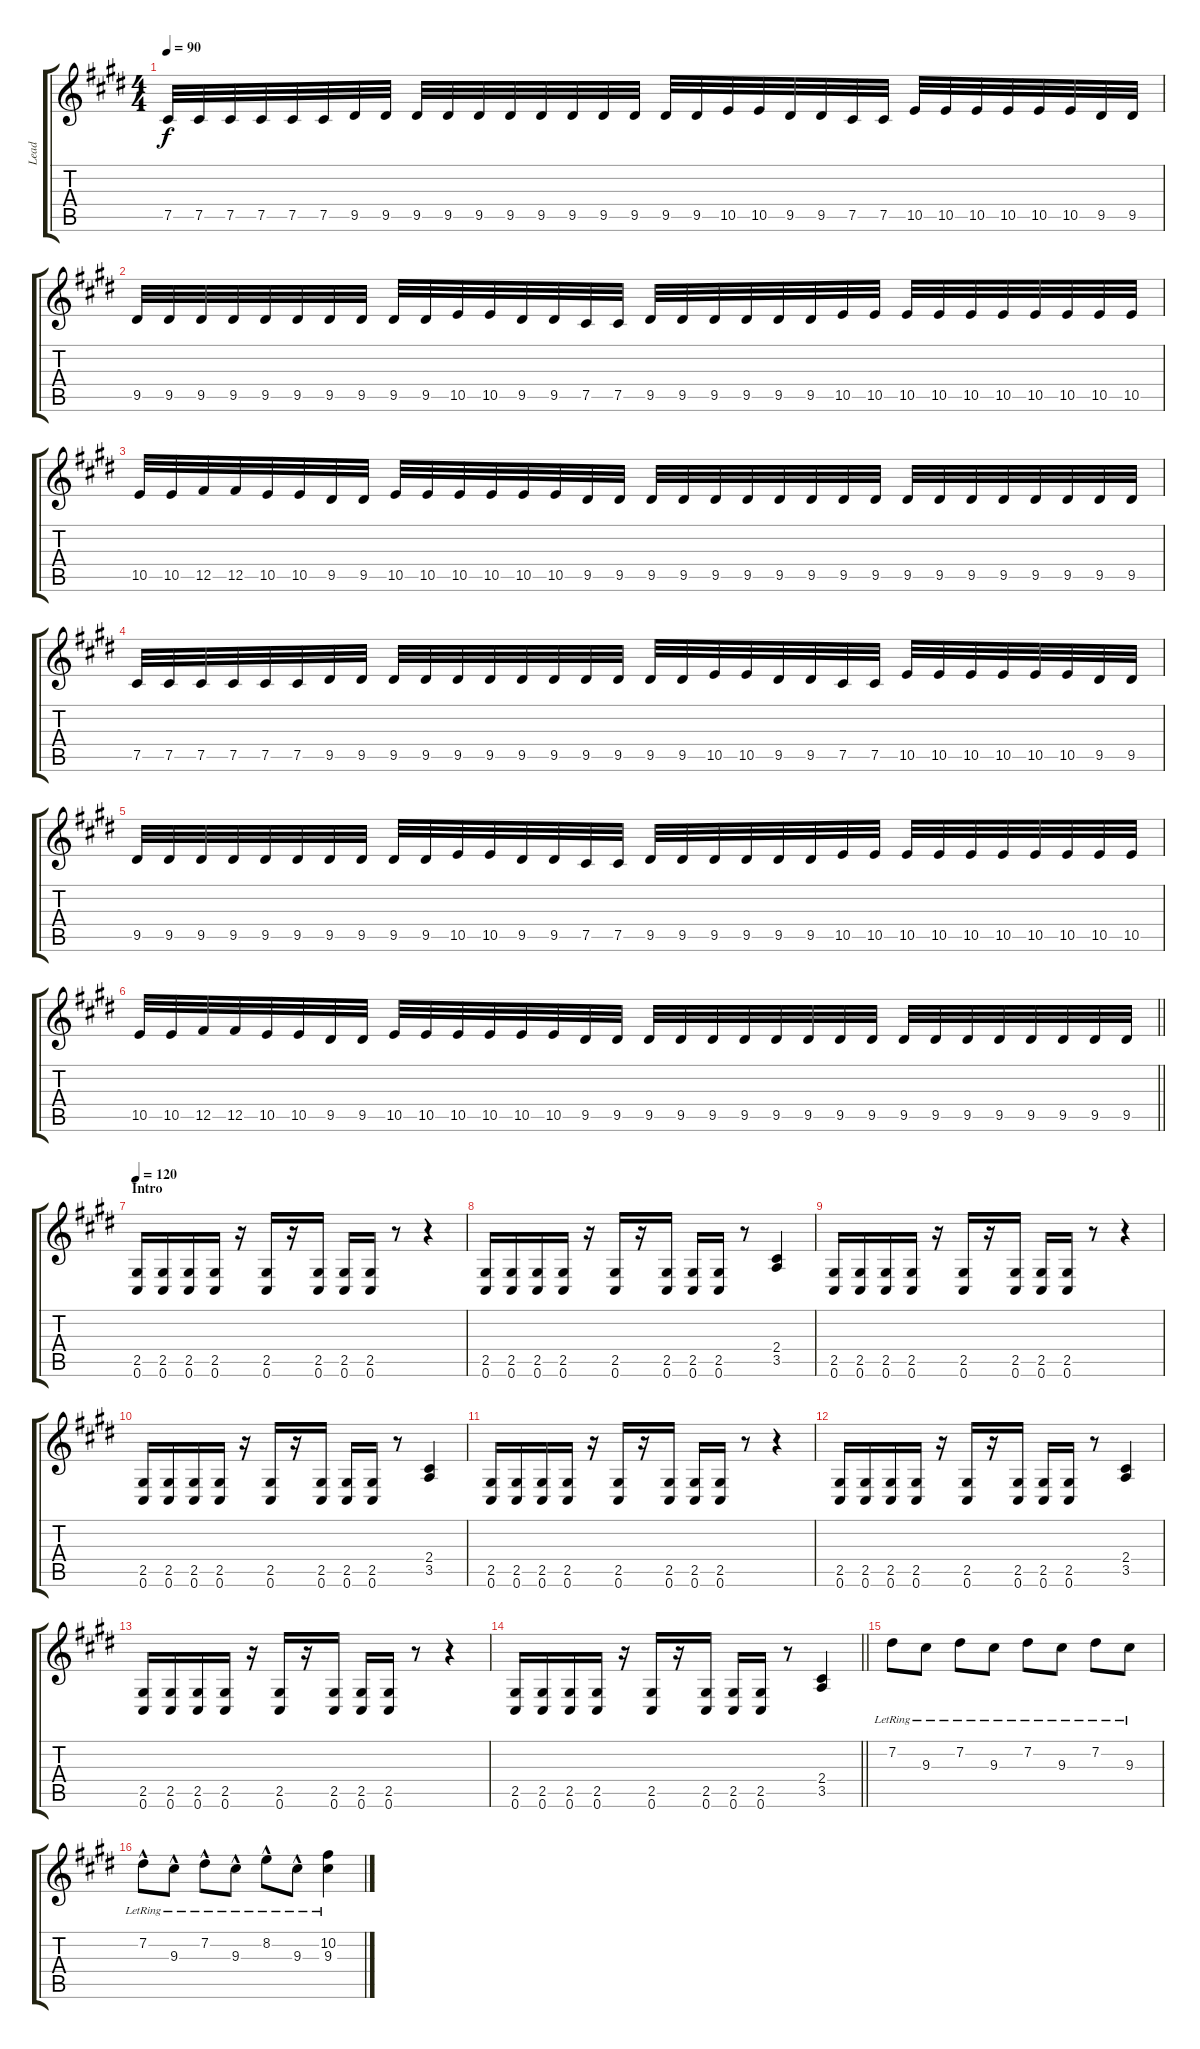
\track ("Lead" "Lead") {instrument overdrivenguitar}
\staff {score tabs}
\tuning (Db4 Ab3 E3 B2 Gb2 Db2) {hide}
\ts (4 4)
\tempo 90
\clef g2
\ks c#minor
7.5.32{dy f} 7.5.32 7.5.32 7.5.32 7.5.32 7.5.32 9.5.32 9.5.32 9.5.32 9.5.32 9.5.32 9.5.32 9.5.32 9.5.32 9.5.32 9.5.32 9.5.32 9.5.32 10.5.32 10.5.32 9.5.32 9.5.32 7.5.32 7.5.32 10.5.32 10.5.32 10.5.32 10.5.32 10.5.32 10.5.32 9.5.32 9.5.32 |
9.5.32 9.5.32 9.5.32 9.5.32 9.5.32 9.5.32 9.5.32 9.5.32 9.5.32 9.5.32 10.5.32 10.5.32 9.5.32 9.5.32 7.5.32 7.5.32 9.5.32 9.5.32 9.5.32 9.5.32 9.5.32 9.5.32 10.5.32 10.5.32 10.5.32 10.5.32 10.5.32 10.5.32 10.5.32 10.5.32 10.5.32 10.5.32 |
10.5.32 10.5.32 12.5.32 12.5.32 10.5.32 10.5.32 9.5.32 9.5.32 10.5.32 10.5.32 10.5.32 10.5.32 10.5.32 10.5.32 9.5.32 9.5.32 9.5.32 9.5.32 9.5.32 9.5.32 9.5.32 9.5.32 9.5.32 9.5.32 9.5.32 9.5.32 9.5.32 9.5.32 9.5.32 9.5.32 9.5.32 9.5.32 |
7.5.32 7.5.32 7.5.32 7.5.32 7.5.32 7.5.32 9.5.32 9.5.32 9.5.32 9.5.32 9.5.32 9.5.32 9.5.32 9.5.32 9.5.32 9.5.32 9.5.32 9.5.32 10.5.32 10.5.32 9.5.32 9.5.32 7.5.32 7.5.32 10.5.32 10.5.32 10.5.32 10.5.32 10.5.32 10.5.32 9.5.32 9.5.32 |
9.5.32 9.5.32 9.5.32 9.5.32 9.5.32 9.5.32 9.5.32 9.5.32 9.5.32 9.5.32 10.5.32 10.5.32 9.5.32 9.5.32 7.5.32 7.5.32 9.5.32 9.5.32 9.5.32 9.5.32 9.5.32 9.5.32 10.5.32 10.5.32 10.5.32 10.5.32 10.5.32 10.5.32 10.5.32 10.5.32 10.5.32 10.5.32 |
\barLineRight lightlight
10.5.32 10.5.32 12.5.32 12.5.32 10.5.32 10.5.32 9.5.32 9.5.32 10.5.32 10.5.32 10.5.32 10.5.32 10.5.32 10.5.32 9.5.32 9.5.32 9.5.32 9.5.32 9.5.32 9.5.32 9.5.32 9.5.32 9.5.32 9.5.32 9.5.32 9.5.32 9.5.32 9.5.32 9.5.32 9.5.32 9.5.32 9.5.32 |
\section ("" "Intro")
\tempo 120
(2.5 0.6).16 (2.5 0.6).16 (2.5 0.6).16 (2.5 0.6).16 r.16 (2.5 0.6).16 r.16 (2.5 0.6).16 (2.5 0.6).16 (2.5 0.6).16 r.8 r.4 |
(2.5 0.6).16 (2.5 0.6).16 (2.5 0.6).16 (2.5 0.6).16 r.16 (2.5 0.6).16 r.16 (2.5 0.6).16 (2.5 0.6).16 (2.5 0.6).16 r.8 (2.4 3.5).4 |
(2.5 0.6).16 (2.5 0.6).16 (2.5 0.6).16 (2.5 0.6).16 r.16 (2.5 0.6).16 r.16 (2.5 0.6).16 (2.5 0.6).16 (2.5 0.6).16 r.8 r.4 |
(2.5 0.6).16 (2.5 0.6).16 (2.5 0.6).16 (2.5 0.6).16 r.16 (2.5 0.6).16 r.16 (2.5 0.6).16 (2.5 0.6).16 (2.5 0.6).16 r.8 (2.4 3.5).4 |
(2.5 0.6).16 (2.5 0.6).16 (2.5 0.6).16 (2.5 0.6).16 r.16 (2.5 0.6).16 r.16 (2.5 0.6).16 (2.5 0.6).16 (2.5 0.6).16 r.8 r.4 |
(2.5 0.6).16 (2.5 0.6).16 (2.5 0.6).16 (2.5 0.6).16 r.16 (2.5 0.6).16 r.16 (2.5 0.6).16 (2.5 0.6).16 (2.5 0.6).16 r.8 (2.4 3.5).4 |
(2.5 0.6).16 (2.5 0.6).16 (2.5 0.6).16 (2.5 0.6).16 r.16 (2.5 0.6).16 r.16 (2.5 0.6).16 (2.5 0.6).16 (2.5 0.6).16 r.8 r.4 |
\barLineRight lightlight
(2.5 0.6).16 (2.5 0.6).16 (2.5 0.6).16 (2.5 0.6).16 r.16 (2.5 0.6).16 r.16 (2.5 0.6).16 (2.5 0.6).16 (2.5 0.6).16 r.8 (2.4 3.5).4 |
7.2{lr}.8 9.3{lr}.8 7.2{lr}.8 9.3{lr}.8 7.2{lr}.8 9.3{lr}.8 7.2{lr}.8 9.3{lr}.8 |
7.2{hac lr}.8 9.3{hac lr}.8 7.2{hac lr}.8 9.3{hac lr}.8 8.2{hac lr}.8 9.3{hac lr}.8 (10.2{lr} 9.3{lr}).4
